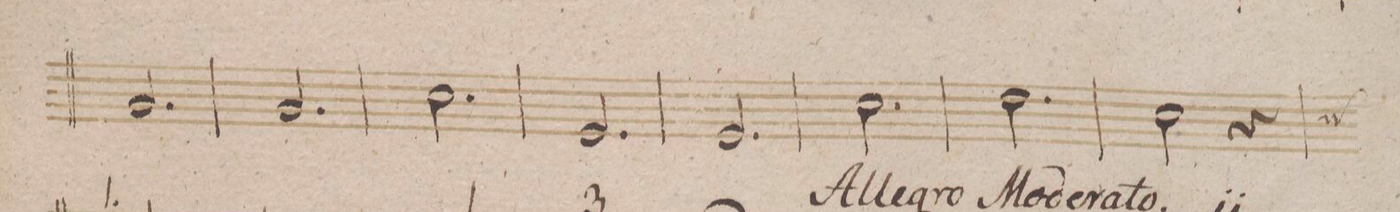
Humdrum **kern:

**kern	**dynam
*I"Corno 2do in F.	*
*clefG2	*
*k[b-]	*
*met(c|)	*
*M3/4	*
2.c/	.
=204	=204
2.c/	.
=205	=205
2.f\	.
=206	=206
2.A/	.
=207	=207
2.A/	.
=208	=208
2.f\	.
=209	=209
2.g\	.
=210	=210
2f\	.
4r	.
*custos:f	*
=211	=211
*-	*-
